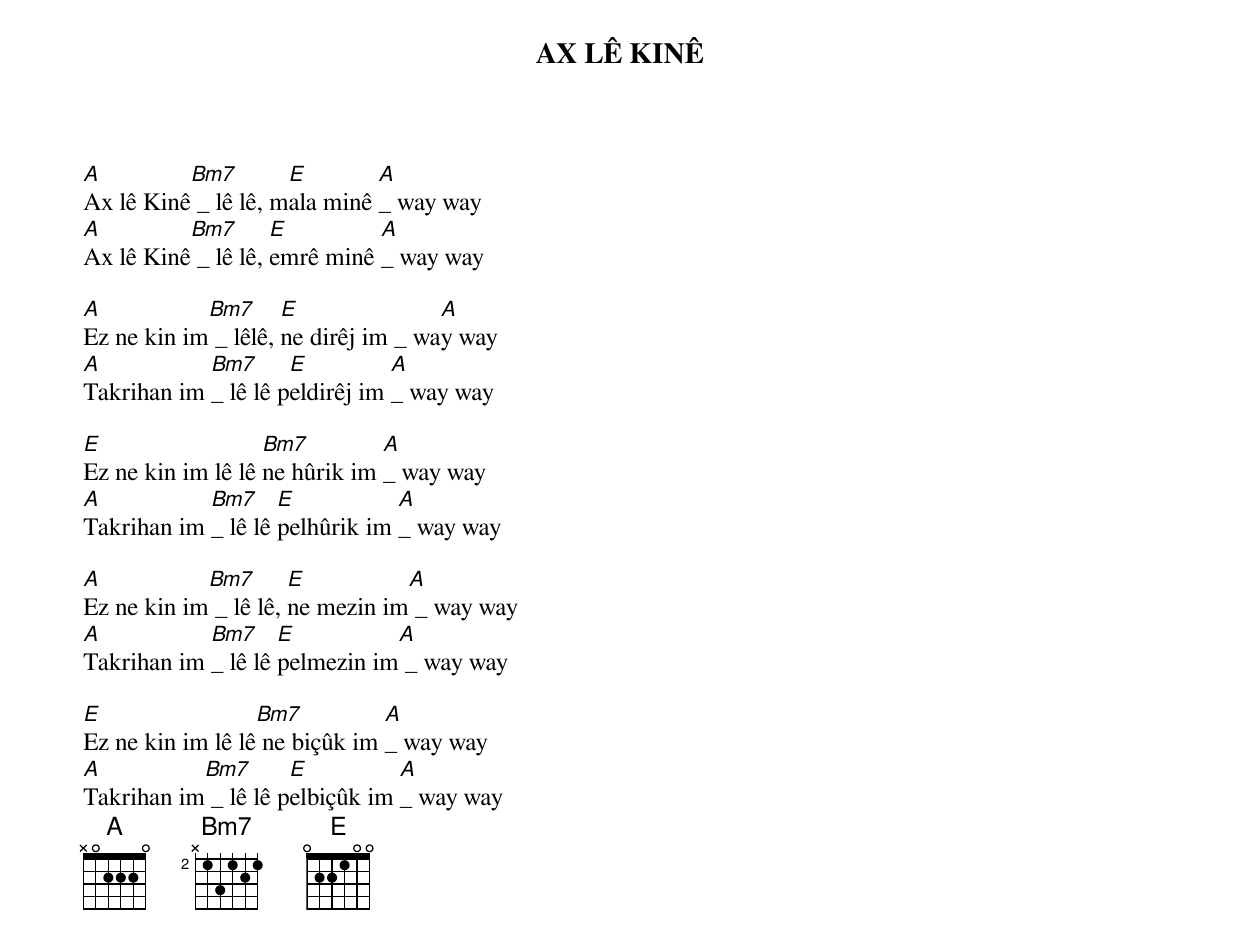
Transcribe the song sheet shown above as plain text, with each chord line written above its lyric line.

AX LÊ KINÊ
A         Bm7        E        A
Ax lê Kinê _ lê lê, mala minê _ way way
A         Bm7       E         A
Ax lê Kinê _ lê lê, emrê minê _ way way

A           Bm7      E               A
Ez ne kin im _ lêlê, ne dirêj im _ way way
A           Bm7      E          A
Takrihan im _ lê lê peldirêj im _ way way

E                  Bm7         A
Ez ne kin im lê lê ne hûrik im _ way way
A           Bm7     E           A
Takrihan im _ lê lê pelhûrik im _ way way

A           Bm7       E          A
Ez ne kin im _ lê lê, ne mezin im _ way way
A           Bm7     E          A
Takrihan im _ lê lê pelmezin im _ way way

E                 Bm7          A
Ez ne kin im lê lê ne biçûk im _ way way
A          Bm7       E          A
Takrihan im _ lê lê pelbiçûk im _ way way
